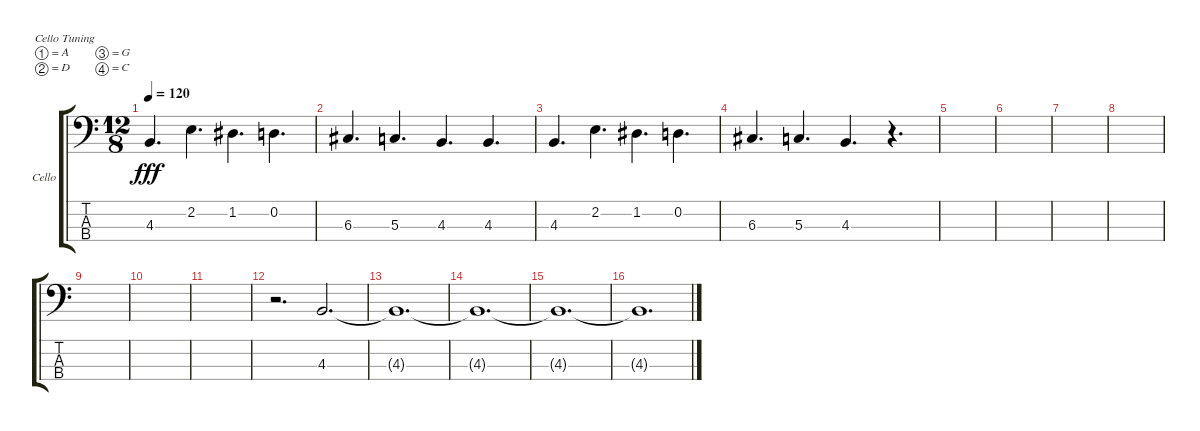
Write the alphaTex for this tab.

\defaultSystemsLayout 4
\bracketExtendMode groupsimilarinstruments
\firstSystemTrackNameOrientation horizontal
\otherSystemsTrackNameOrientation horizontal
\track ("Cello" "Cello") {instrument cello}
\staff {score tabs}
\tuning (A3 D3 G2 C2)
\ts (12 8)
\tempo 120
\clef f4
\ks c
4.3.4{d dy fff} 2.2.4{d} 1.2.4{d} 0.2.4{d} |
6.3.4{d} 5.3.4{d} 4.3.4{d} 4.3.4{d} |
4.3.4{d} 2.2.4{d} 1.2.4{d} 0.2.4{d} |
6.3.4{d} 5.3.4{d} 4.3.4{d} r.4{d} |
|
|
|
|
|
|
|
r.2{d} 4.3.2{d} |
4.3{t}.1{d} |
4.3{t}.1{d} |
4.3{t}.1{d} |
4.3{t}.1{d}
